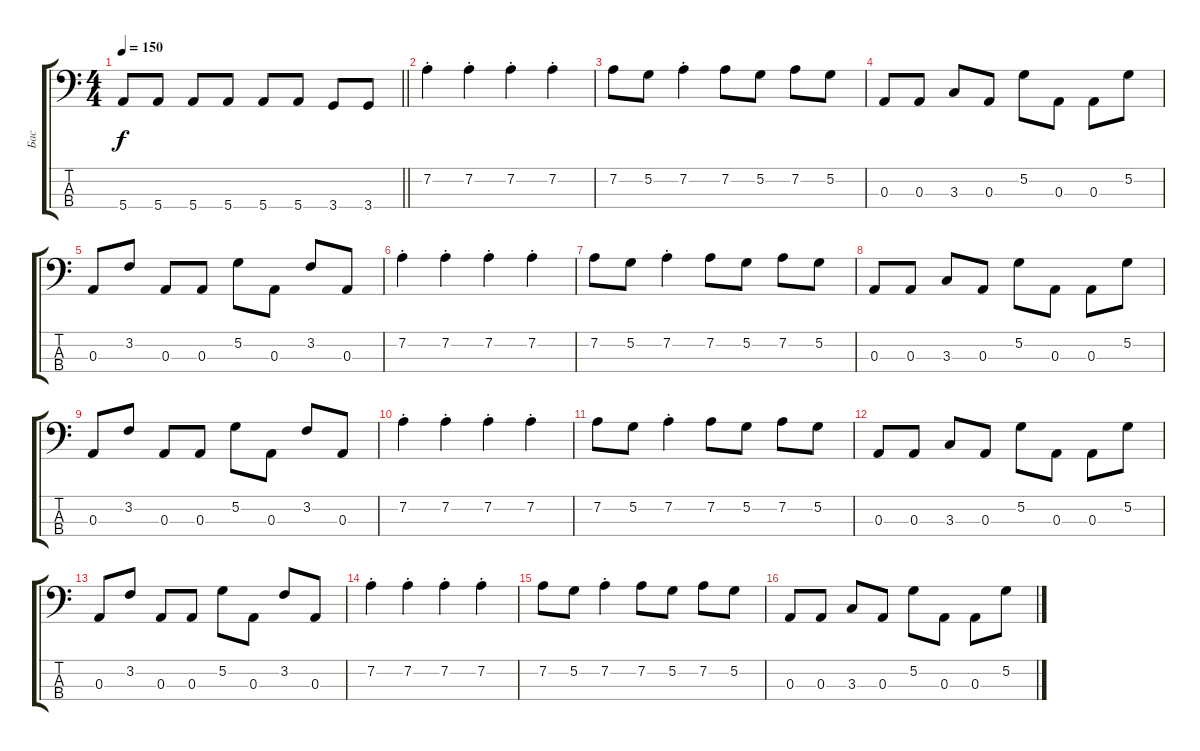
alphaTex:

\track ("Бас" "Бас") {instrument electricbassfinger}
\staff {score tabs}
\tuning (G2 D2 A1 E1) {hide}
\ts (4 4)
\tempo 150
\clef f4
\barLineRight lightlight
\ks c
5.4.8{dy f} 5.4.8 5.4.8 5.4.8 5.4.8 5.4.8 3.4.8 3.4.8 |
7.2{st}.4 7.2{st}.4 7.2{st}.4 7.2{st}.4 |
7.2.8 5.2.8 7.2{st}.4 7.2.8 5.2.8 7.2.8 5.2.8 |
0.3.8 0.3.8 3.3.8 0.3.8 5.2.8 0.3.8 0.3.8 5.2.8 |
0.3.8 3.2.8 0.3.8 0.3.8 5.2.8 0.3.8 3.2.8 0.3.8 |
7.2{st}.4 7.2{st}.4 7.2{st}.4 7.2{st}.4 |
7.2.8 5.2.8 7.2{st}.4 7.2.8 5.2.8 7.2.8 5.2.8 |
0.3.8 0.3.8 3.3.8 0.3.8 5.2.8 0.3.8 0.3.8 5.2.8 |
0.3.8 3.2.8 0.3.8 0.3.8 5.2.8 0.3.8 3.2.8 0.3.8 |
7.2{st}.4 7.2{st}.4 7.2{st}.4 7.2{st}.4 |
7.2.8 5.2.8 7.2{st}.4 7.2.8 5.2.8 7.2.8 5.2.8 |
0.3.8 0.3.8 3.3.8 0.3.8 5.2.8 0.3.8 0.3.8 5.2.8 |
0.3.8 3.2.8 0.3.8 0.3.8 5.2.8 0.3.8 3.2.8 0.3.8 |
7.2{st}.4 7.2{st}.4 7.2{st}.4 7.2{st}.4 |
7.2.8 5.2.8 7.2{st}.4 7.2.8 5.2.8 7.2.8 5.2.8 |
0.3.8 0.3.8 3.3.8 0.3.8 5.2.8 0.3.8 0.3.8 5.2.8
